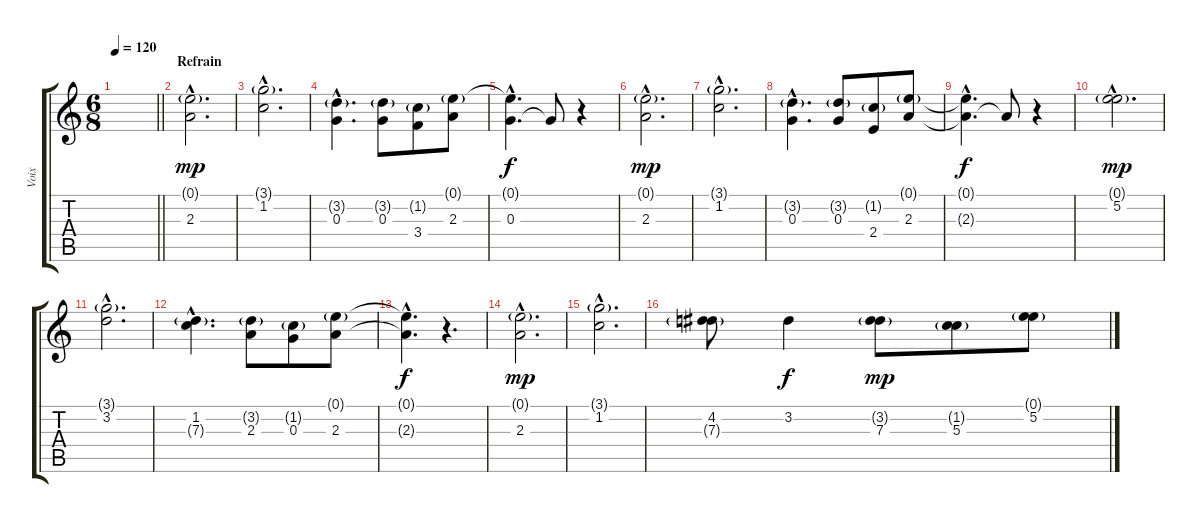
\track ("Voix" "Voix") {instrument electricguitarjazz}
\staff {score tabs}
\tuning (E4 B3 G3 D3 A2 E2) {hide}
\ts (6 8)
\tempo 120
\clef g2
\barLineRight lightlight
\ks c
|
\section ("" "Refrain")
(0.1{g hac} 2.3{hac}).2{d dy mp} |
(3.1{g hac} 1.2{hac}).2{d} |
(3.2{g hac} 0.3{hac}).4{d} (3.2{g} 0.3).8 (1.2{g} 3.4).8 (0.1{g} 2.3).8 |
(0.1{hac t} 0.3{hac}).4{d dy f} 0.3{t}.8 r.4 |
(0.1{g hac} 2.3{hac}).2{d dy mp} |
(3.1{g hac} 1.2{hac}).2{d} |
(3.2{g hac} 0.3{hac}).4{d} (3.2{g} 0.3).8 (1.2{g} 2.4).8 (0.1{g} 2.3).8 |
(0.1{hac t} 2.3{hac t}).4{d dy f} 2.3{t}.8 r.4 |
(0.1{g hac} 5.2{hac}).2{d dy mp} |
(3.1{g hac} 3.2{hac}).2{d} |
(1.2{hac} 7.3{g hac}).4{d} (3.2{g} 2.3).8 (1.2{g} 0.3).8 (0.1{g} 2.3).8 |
(0.1{hac t} 2.3{hac t}).4{d dy f} r.4{d} |
(0.1{g hac} 2.3{hac}).2{d dy mp} |
(3.1{g hac} 1.2{hac}).2{d} |
(4.2 7.3{g}).8 3.2.4{dy f} (3.2{g} 7.3).8{dy mp} (1.2{g} 5.3).8 (0.1{g} 5.2).8
